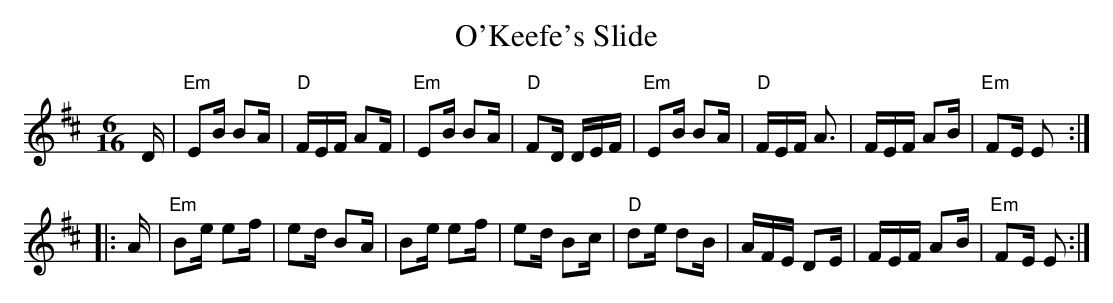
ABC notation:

X:1
T:O'Keefe's Slide
M:6/16
L:1/16
K:Edor
D |\
"Em"E2B B2A | "D"FEF A2F | "Em"E2B B2A | "D"F2D  DEF |\
"Em"E2B B2A | "D"FEF A3  |     FEF A2B | "Em"F2E E2 :|
|: A |\
"Em"B2e e2f | e2d B2A | B2e e2f |     e2d B2c |\
"D" d2e d2B | AFE D2E | FEF A2B | "Em"F2E E2 :|
